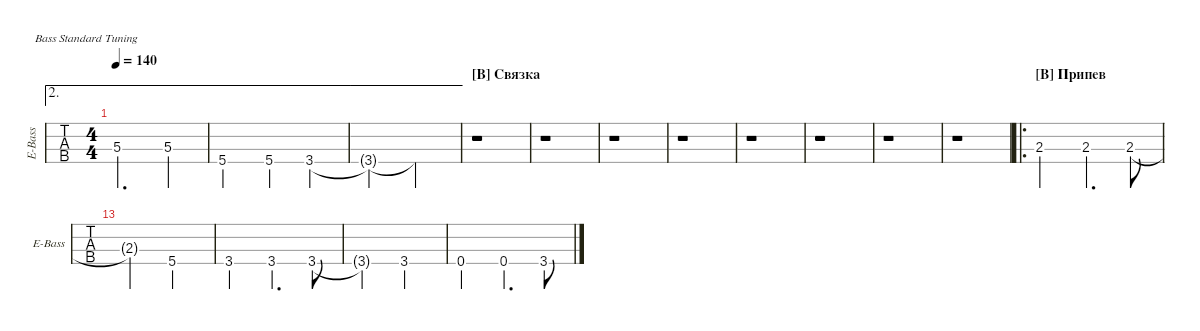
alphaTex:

\defaultSystemsLayout 4
\hideDynamics
\bracketExtendMode groupsimilarinstruments
\singleTrackTrackNamePolicy allsystems
\multiTrackTrackNamePolicy allsystems
\otherSystemsTrackNameOrientation horizontal
\defaultBarNumberDisplay FirstOfSystem
\track ("Electric Bass" "E-Bass") {instrument electricbassfinger}
\staff {tabs}
\tuning (G2 D2 A1 E1)
\ae 2
\ts (4 4)
\tempo 140
\clef f4
\ks bminor
5.3.2{d dy mp} 5.3.4 |
\ae 2
5.4.2 5.4.4 3.4.4 |
\ae 2
3.4{t}.2 3.4{t}.2 |
\section ("B" "Связка")
r.1 |
r.1 |
r.1 |
r.1 |
r.1 |
r.1 |
r.1 |
r.1 |
\ro
\section ("B" "Припев")
2.3.2 2.3.4{d} 2.3.8 |
2.3{t}.2 5.4.2 |
3.4.2 3.4.4{d} 3.4.8 |
3.4{t}.2 3.4.2 |
0.4.2 0.4.4{d} 3.4.8
